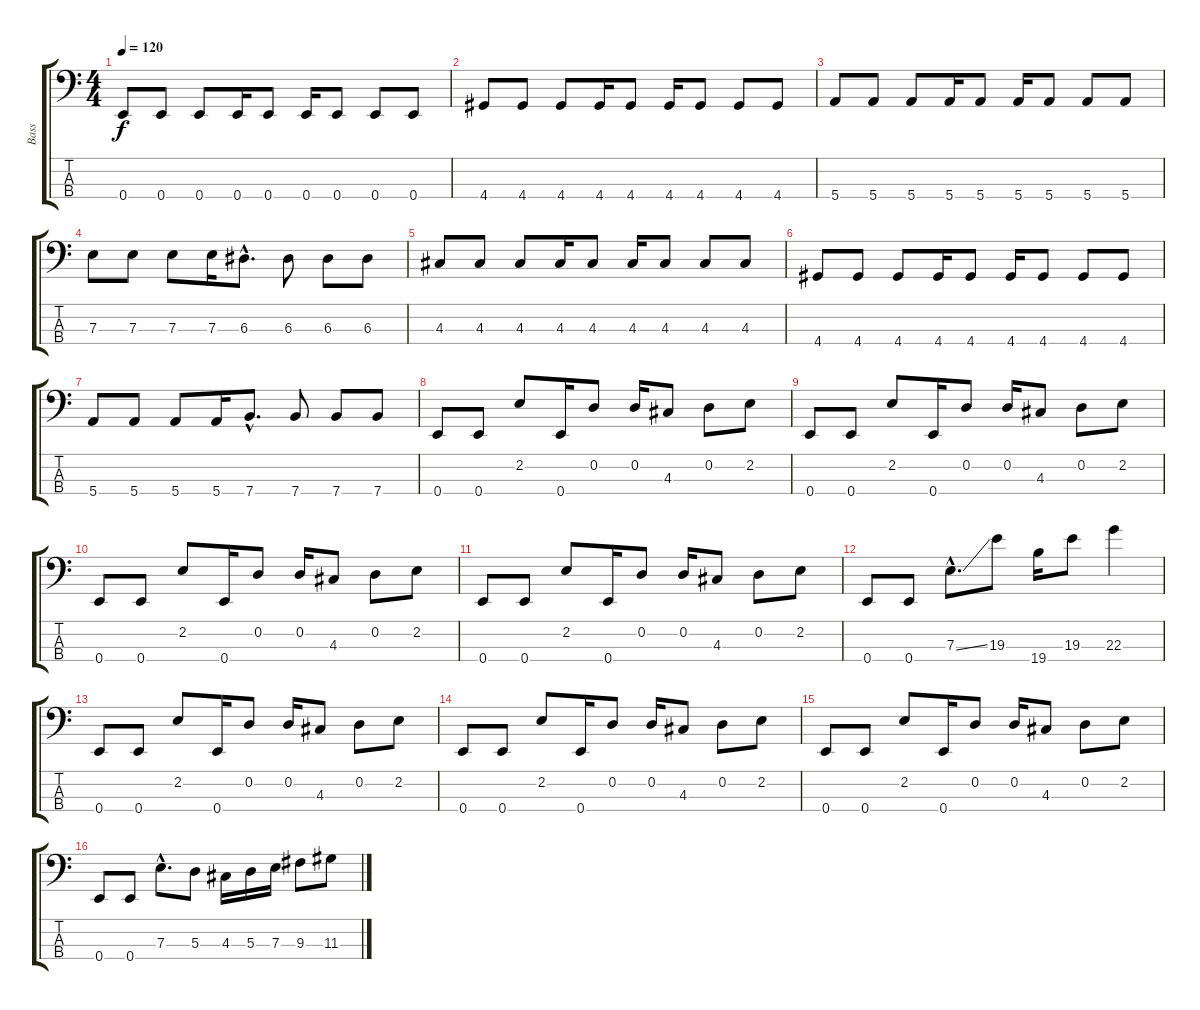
\track ("Bass" "Bass") {instrument electricbassfinger}
\staff {score tabs}
\tuning (G2 D2 A1 E1) {hide}
\ts (4 4)
\tempo 120
\clef f4
\ks c
0.4.8{dy f} 0.4.8 0.4.8 0.4.16 0.4.8 0.4.16 0.4.8 0.4.8 0.4.8 |
4.4.8 4.4.8 4.4.8 4.4.16 4.4.8 4.4.16 4.4.8 4.4.8 4.4.8 |
5.4.8 5.4.8 5.4.8 5.4.16 5.4.8 5.4.16 5.4.8 5.4.8 5.4.8 |
7.3.8 7.3.8 7.3.8 7.3.16 6.3{hac}.8{d} 6.3.8 6.3.8 6.3.8 |
4.3.8 4.3.8 4.3.8 4.3.16 4.3.8 4.3.16 4.3.8 4.3.8 4.3.8 |
4.4.8 4.4.8 4.4.8 4.4.16 4.4.8 4.4.16 4.4.8 4.4.8 4.4.8 |
5.4.8 5.4.8 5.4.8 5.4.16 7.4{hac}.8{d} 7.4.8 7.4.8 7.4.8 |
0.4.8 0.4.8 2.2.8 0.4.16 0.2.8 0.2.16 4.3.8 0.2.8 2.2.8 |
0.4.8 0.4.8 2.2.8 0.4.16 0.2.8 0.2.16 4.3.8 0.2.8 2.2.8 |
0.4.8 0.4.8 2.2.8 0.4.16 0.2.8 0.2.16 4.3.8 0.2.8 2.2.8 |
0.4.8 0.4.8 2.2.8 0.4.16 0.2.8 0.2.16 4.3.8 0.2.8 2.2.8 |
0.4.8 0.4.8 7.3{ss hac}.8{d} 19.3.8 19.4.16 19.3.8 22.3.4 |
0.4.8 0.4.8 2.2.8 0.4.16 0.2.8 0.2.16 4.3.8 0.2.8 2.2.8 |
0.4.8 0.4.8 2.2.8 0.4.16 0.2.8 0.2.16 4.3.8 0.2.8 2.2.8 |
0.4.8 0.4.8 2.2.8 0.4.16 0.2.8 0.2.16 4.3.8 0.2.8 2.2.8 |
0.4.8 0.4.8 7.3{hac}.8{d} 5.3.8 4.3.16 5.3.16 7.3.16 9.3.8 11.3.8
